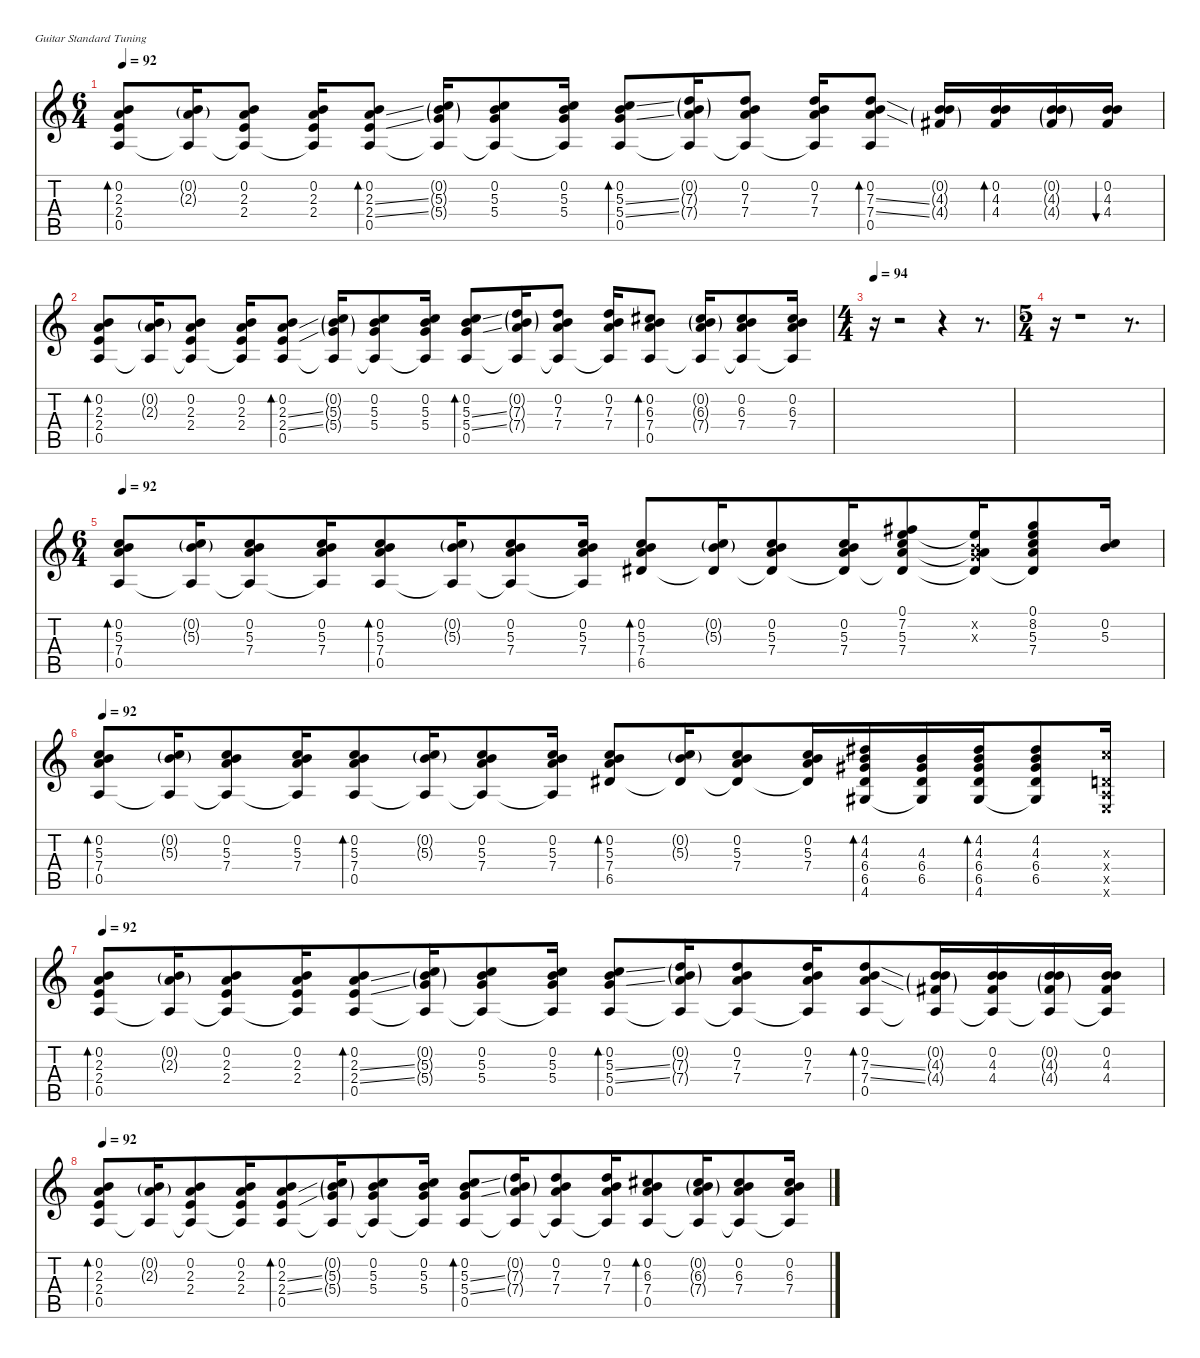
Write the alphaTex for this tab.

\defaultSystemsLayout 4
\hideDynamics
\bracketExtendMode nobrackets
\singleTrackTrackNamePolicy hidden
\multiTrackTrackNamePolicy hidden
\firstSystemTrackNameMode fullname
\firstSystemTrackNameOrientation horizontal
\otherSystemsTrackNameOrientation horizontal
\track ("Acoustic Guitar" "s.guit.") {instrument acousticguitarsteel}
\staff {score tabs}
\tuning (E4 B3 G3 D3 A2 E2)
\ts (6 4)
\tempo 92
\clef g2
\ks c
(0.2 2.3 2.4 0.5).8{bd 60 dy f beam Up} (0.2{g} 2.3{g} 0.5{t}).16{beam Up} (0.2 2.3 2.4 0.5{t}).8{beam Up} (0.2 2.3 2.4 0.5{t}).16{beam Up} (0.2 2.3{ss} 2.4{ss} 0.5).8{bd 60 beam Up} (0.2{g} 5.3{g} 5.4{g} 0.5{t}).16{beam Up} (0.2 5.3 5.4 0.5{t}).8{beam Up} (0.2 5.3 5.4 0.5{t}).16{beam Up} (0.2 5.3{ss} 5.4{ss} 0.5).8{bd 60 beam Up} (0.2{g} 7.3{g} 7.4{g} 0.5{t}).16{beam Up} (0.2 7.3 7.4 0.5{t}).8{beam Up} (0.2 7.3 7.4 0.5{t}).16{beam Up} (0.2 7.3{ss} 7.4{ss} 0.5).8{bd 60 beam Up} (0.2{g} 4.3{g} 4.4{g acc #}).16{dy mf beam Up} (0.2 4.3 4.4{acc #}).16{bd 60 dy f beam Up} (0.2{g} 4.3{g} 4.4{g acc #}).16{dy mf beam Up} (0.2 4.3 4.4{acc #}).16{bu 60 dy f beam Up} |
(0.2 2.3 2.4 0.5).8{bd 60 beam Up} (0.2{g} 2.3{g} 0.5{t}).16{beam Up} (0.2 2.3 2.4 0.5{t}).8{beam Up} (0.2 2.3 2.4 0.5{t}).16{beam Up} (0.2 2.3{ss} 2.4{ss} 0.5).8{bd 60 beam Up} (0.2{g} 5.3{g} 5.4{g} 0.5{t}).16{beam Up} (0.2 5.3 5.4 0.5{t}).8{beam Up} (0.2 5.3 5.4 0.5{t}).16{beam Up} (0.2 5.3{ss} 5.4{ss} 0.5).8{bd 60 beam Up} (0.2{g} 7.3{g} 7.4{g} 0.5{t}).16{beam Up} (0.2 7.3 7.4 0.5{t}).8{beam Up} (0.2 7.3 7.4 0.5{t}).16{beam Up} (0.2 6.3{acc #} 7.4 0.5).8{bd 60 beam Up} (0.2{g} 6.3{g acc #} 7.4{g} 0.5{t}).16{beam Up} (0.2 6.3{acc #} 7.4 0.5{t}).8{beam Up} (0.2 6.3{acc #} 7.4 0.5{t}).16{beam Up} |
\ts (4 4)
\beaming (8 2 2 2 2)
\tempo 94
r.16{beam Down} r.2{beam Down} r.4{beam Down} r.8{d beam Down} |
\ts (5 4)
\beaming (8 6 4)
r.16{beam Down} r.1{beam Down} r.8{d beam Down} |
\ts (6 4)
\beaming (8 6 6)
\tempo 92
(0.2 5.3 7.4 0.5).8{bd 60 beam Up} (0.2{g} 5.3{g} 0.5{t}).16{beam Up} (0.2 5.3 7.4 0.5{t}).8{beam Up} (0.2 5.3 7.4 0.5{t}).16{beam Up} (0.2 5.3 7.4 0.5).8{bd 60 beam Up} (0.2{g} 5.3{g} 0.5{t}).16{beam Up} (0.2 5.3 7.4 0.5{t}).8{beam Up} (0.2 5.3 7.4 0.5{t}).16{beam Up} (0.2 5.3 7.4 6.5{acc #}).8{bd 60 beam Up} (0.2{g} 5.3{g} 6.5{t acc #}).16{beam Up} (0.2 5.3 7.4 6.5{t acc #}).8{beam Up} (0.2 5.3 7.4 6.5{t acc #}).16{beam Up} (0.1 7.2{acc #} 5.3 7.4 6.5{t acc #}).8{beam Up} (0.1{t} 0.2{x} 0.3{x} 7.4{t} 6.5{t acc #}).16{beam Up} (0.1 8.2 5.3 7.4 6.5{t acc #}).8{beam Up} (0.2 5.3).16{dy mf beam Up} |
\tempo 92
(0.2 5.3 7.4 0.5).8{bd 60 dy f beam Up} (0.2{g} 5.3{g} 0.5{t}).16{beam Up} (0.2 5.3 7.4 0.5{t}).8{beam Up} (0.2 5.3 7.4 0.5{t}).16{beam Up} (0.2 5.3 7.4 0.5).8{bd 60 beam Up} (0.2{g} 5.3{g} 0.5{t}).16{beam Up} (0.2 5.3 7.4 0.5{t}).8{beam Up} (0.2 5.3 7.4 0.5{t}).16{beam Up} (0.2 5.3 7.4 6.5{acc #}).8{bd 60 beam Up} (0.2{g} 5.3{g} 6.5{t acc #}).16{beam Up} (0.2 5.3 7.4 6.5{t acc #}).8{beam Up} (0.2 5.3 7.4 6.5{t acc #}).16{beam Up} (4.2{acc #} 4.3 6.4{acc #} 6.5{acc #} 4.6{acc #}).16{bd 60 beam Up} (4.3 6.4{acc #} 6.5{acc #} 4.6{t acc #}).16{beam Up} (4.2{acc #} 4.3 6.4{acc #} 6.5{acc #} 4.6{acc #}).16{bd 60 beam Up} (4.2{acc #} 4.3 6.4{acc #} 6.5{acc #} 4.6{t acc #}).8{beam Up} (5.3{x} 0.4{x} 0.5{x} 0.6{x}).16{beam Up} |
\tempo 92
(0.2 2.3 2.4 0.5).8{bd 60 beam Up} (0.2{g} 2.3{g} 0.5{t}).16{beam Up} (0.2 2.3 2.4 0.5{t}).8{beam Up} (0.2 2.3 2.4 0.5{t}).16{beam Up} (0.2 2.3{ss} 2.4{ss} 0.5).8{bd 60 beam Up} (0.2{g} 5.3{g} 5.4{g} 0.5{t}).16{beam Up} (0.2 5.3 5.4 0.5{t}).8{beam Up} (0.2 5.3 5.4 0.5{t}).16{beam Up} (0.2 5.3{ss} 5.4{ss} 0.5).8{bd 60 beam Up} (0.2{g} 7.3{g} 7.4{g} 0.5{t}).16{beam Up} (0.2 7.3 7.4 0.5{t}).8{beam Up} (0.2 7.3 7.4 0.5{t}).16{beam Up} (0.2 7.3{ss} 7.4{ss} 0.5).8{bd 60 beam Up} (0.2{g} 4.3{g} 4.4{g acc #} 0.5{t}).16{beam Up} (0.2 4.3 4.4{acc #} 0.5{t}).16{beam Up} (0.2{g} 4.3{g} 4.4{g acc #} 0.5{t}).16{beam Up} (0.2 4.3 4.4{acc #} 0.5{t}).16{beam Up} |
\tempo 92
(0.2 2.3 2.4 0.5).8{bd 60 beam Up} (0.2{g} 2.3{g} 0.5{t}).16{beam Up} (0.2 2.3 2.4 0.5{t}).8{beam Up} (0.2 2.3 2.4 0.5{t}).16{beam Up} (0.2 2.3{ss} 2.4{ss} 0.5).8{bd 60 beam Up} (0.2{g} 5.3{g} 5.4{g} 0.5{t}).16{beam Up} (0.2 5.3 5.4 0.5{t}).8{beam Up} (0.2 5.3 5.4 0.5{t}).16{beam Up} (0.2 5.3{ss} 5.4{ss} 0.5).8{bd 60 beam Up} (0.2{g} 7.3{g} 7.4{g} 0.5{t}).16{beam Up} (0.2 7.3 7.4 0.5{t}).8{beam Up} (0.2 7.3 7.4 0.5{t}).16{beam Up} (0.2 6.3{acc #} 7.4 0.5).8{bd 60 beam Up} (0.2{g} 6.3{g acc #} 7.4{g} 0.5{t}).16{beam Up} (0.2 6.3{acc #} 7.4 0.5{t}).8{beam Up} (0.2 6.3{acc #} 7.4 0.5{t}).16{beam Up}
